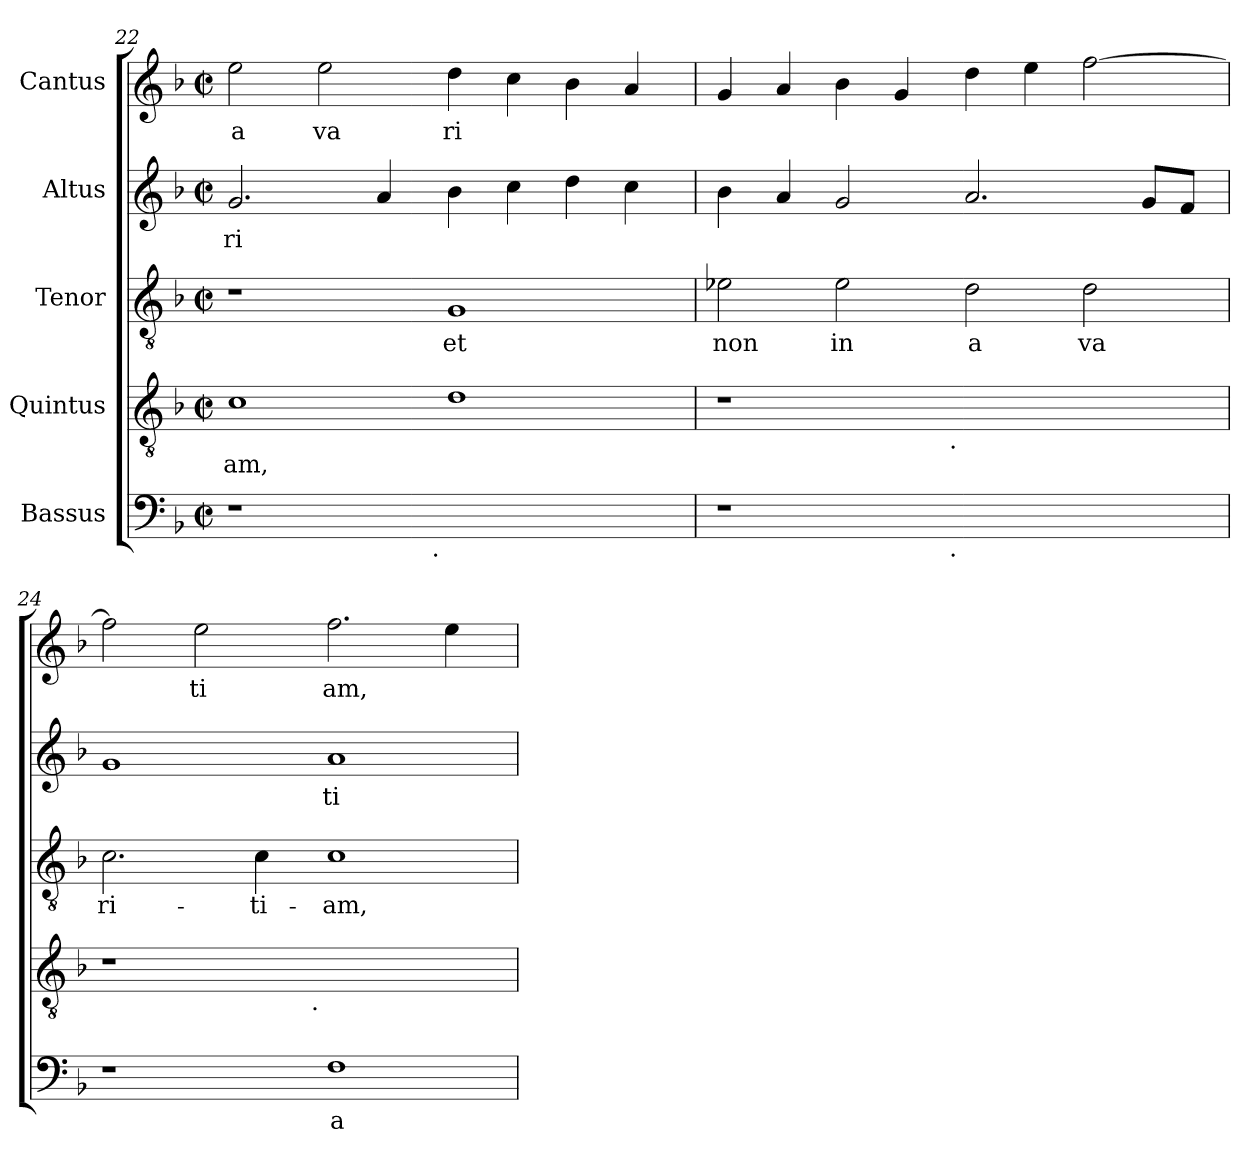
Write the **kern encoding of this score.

**kern	**text	**kern	**text	**kern	**text	**kern	**text	**kern	**text
*part5	*part5	*part4	*part4	*part3	*part3	*part2	*part2	*part1	*part1
*staff5	*staff5	*staff4	*staff4	*staff3	*staff3	*staff2	*staff2	*staff1	*staff1
*I"Bassus	*	*I"Quintus	*	*I"Tenor	*	*I"Altus	*	*I"Cantus	*
*clefF4	*	*clefGv2	*	*clefGv2	*	*clefG2	*	*clefG2	*
*k[b-]	*	*k[b-]	*	*k[b-]	*	*k[b-]	*	*k[b-]	*
*F:	*	*F:	*	*F:	*	*F:	*	*F:	*
*M2/2	*	*M2/2	*	*M2/2	*	*M2/2	*	*M2/2	*
*met(c|)	*	*met(c|)	*	*met(c|)	*	*met(c|)	*	*met(c|)	*
=22	=22	=22	=22	=22	=22	=22	=22	=22	=22
!	!	!	!LO:LY:b:cj	!	!	!	!LO:LY:b:cj	!	!LO:LY:b:cj
*^	*	*	*	*	*	*	*	*	*
1r	2ryy	.	1c	-am,	1r	.	2.g/	ri	2ee\	a
!	!	!	!	!	!	!	!	!	!	!LO:LY:b:cj
.	4...ryy	.	.	.	.	.	.	.	2ee\	va
!	!	!	!	!	!	!	!	!LO:LY:b:cj	!	!
.	.	.	.	.	.	.	4a/	.	.	.
!	!LO:TX:b:t=.	!	!	!	!	!	!	!	!	!
.	1ryy	.	.	.	.	.	.	.	.	.
!	!	!	!	!LO:LY:b:cj	!	!LO:LY:b:cj	!	!LO:LY:b:cj	!	!LO:LY:b:cj
1ryy	.	.	1d	.	1G	et	4b-\	.	4dd\	ri
!	!	!	!	!	!	!	!	!LO:LY:b:cj	!	!LO:LY:b:cj
.	.	.	.	.	.	.	4cc\	.	4cc\	.
!	!	!	!	!	!	!	!	!LO:LY:b:cj	!	!LO:LY:b:cj
.	.	.	.	.	.	.	4dd\	.	4b-\	.
!	!	!	!	!	!	!	!	!LO:LY:b:cj	!	!LO:LY:b:cj
.	.	.	.	.	.	.	4cc\	.	4a/	.
.	32ryy	.	.	.	.	.	.	.	.	.
=23	=23	=23	=23	=23	=23	=23	=23	=23	=23	=23
!	!	!	!	!	!	!LO:LY:b:cj	!	!LO:LY:b:cj	!	!LO:LY:b:cj
*	*	*	*^	*	*	*	*	*	*	*
1r	2ryy	.	1r	2ryy	.	2e-X\	non	4b-\	.	4g/	.
!	!	!	!	!	!	!	!	!	!LO:LY:b:cj	!	!LO:LY:b:cj
.	.	.	.	.	.	.	.	4a/	.	4a/	.
!	!	!	!	!	!	!	!LO:LY:b:cj	!	!LO:LY:b:cj	!	!LO:LY:b:cj
.	4...ryy	.	.	4...ryy	.	2e-\	in	2g/	.	4b-\	.
!	!	!	!	!	!	!	!	!	!	!	!LO:LY:b:cj
.	.	.	.	.	.	.	.	.	.	4g/	.
!	!	!	!	!LO:TX:b:t=.	!	!	!	!	!	!	!
!	!LO:TX:b:t=.	!	!	!	!	!	!	!	!	!	!
.	1ryy	.	.	1ryy	.	.	.	.	.	.	.
!	!	!	!	!	!	!	!LO:LY:b:cj	!	!LO:LY:b:cj	!	!LO:LY:b:cj
1ryy	.	.	1ryy	.	.	2d\	a	2.a/	.	4dd\	.
!	!	!	!	!	!	!	!	!	!	!	!LO:LY:b:cj
.	.	.	.	.	.	.	.	.	.	4ee\	.
!	!	!	!	!	!	!	!LO:LY:b:cj	!	!	!	!LO:LY:b:cj
.	.	.	.	.	.	2d\	va	.	.	[<2ff\	.
!	!	!	!	!	!	!	!	!	!LO:LY:b:cj	!	!
.	.	.	.	.	.	.	.	8g/L	.	.	.
!	!	!	!	!	!	!	!	!	!LO:LY:b:cj	!	!
.	.	.	.	.	.	.	.	8f/J	.	.	.
.	32ryy	.	.	32ryy	.	.	.	.	.	.	.
!!LO:LB:g=z
=24	=24	=24	=24	=24	=24	=24	=24	=24	=24	=24	=24
!	!	!	!	!	!	!	!LO:LY:b:cj	!	!LO:LY:b:cj	!	!LO:LY:b:cj
*v	*v	*	*	*	*	*	*	*	*	*	*
1r	.	1r	2ryy	.	2.c\	ri-	1g	.	2ff\]	.
!	!	!	!	!	!	!	!	!	!	!LO:LY:b:cj
.	.	.	4...ryy	.	.	.	.	.	2ee\	ti
!	!	!	!	!	!	!LO:LY:b:cj	!	!	!	!
.	.	.	.	.	4c\	-ti-	.	.	.	.
!	!	!	!LO:TX:b:t=.	!	!	!	!	!	!	!
.	.	.	1ryy	.	.	.	.	.	.	.
!	!LO:LY:b:cj	!	!	!	!	!LO:LY:b:cj	!	!LO:LY:b:cj	!	!LO:LY:b:cj
1F	a	1ryy	.	.	1c	-am,	1a	ti-	2.ff\	am,
!	!	!	!	!	!	!	!	!	!	!LO:LY:b:cj
.	.	.	.	.	.	.	.	.	4ee\	.
.	.	.	32ryy	.	.	.	.	.	.	.
*	*	*v	*v	*	*	*	*	*	*	*
=	=	=	=	=	=	=	=	=	=
*-	*-	*-	*-	*-	*-	*-	*-	*-	*-
